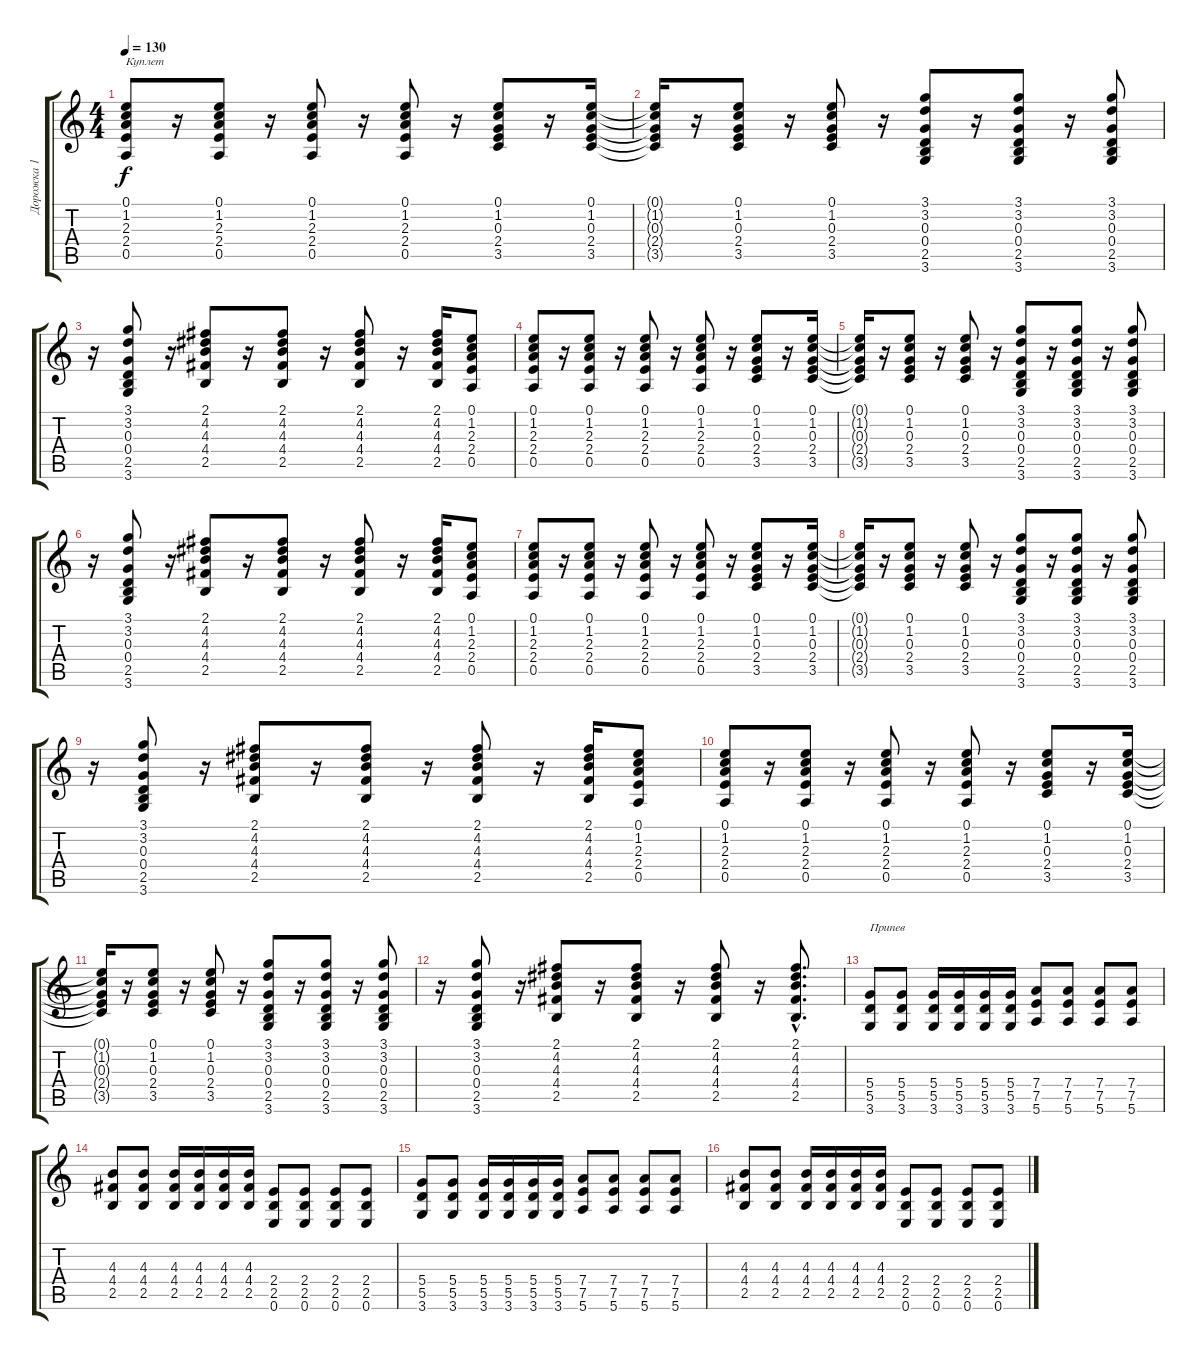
\track ("Дорожка 1" "Дорожка 1") {instrument distortionguitar}
\staff {score tabs}
\tuning (E4 B3 G3 D3 A2 E2) {hide}
\ts (4 4)
\tempo 130
\clef g2
\ks c
(0.1 1.2 2.3 2.4 0.5).8{txt "Куплет" dy f instrument distortionguitar} r.16 (0.1 1.2 2.3 2.4 0.5).8 r.16 (0.1 1.2 2.3 2.4 0.5).8 r.16 (0.1 1.2 2.3 2.4 0.5).8 r.16 (0.1 1.2 0.3 2.4 3.5).8 r.16 (0.1 1.2 0.3 2.4 3.5).16 |
(0.1{t} 1.2{t} 0.3{t} 2.4{t} 3.5{t}).16 r.16 (0.1 1.2 0.3 2.4 3.5).8 r.16 (0.1 1.2 0.3 2.4 3.5).8 r.16 (3.1 3.2 0.3 0.4 2.5 3.6).8 r.16 (3.1 3.2 0.3 0.4 2.5 3.6).8 r.16 (3.1 3.2 0.3 0.4 2.5 3.6).8 |
r.16 (3.1 3.2 0.3 0.4 2.5 3.6).8 r.16 (2.1 4.2 4.3 4.4 2.5).8 r.16 (2.1 4.2 4.3 4.4 2.5).8 r.16 (2.1 4.2 4.3 4.4 2.5).8 r.16 (2.1 4.2 4.3 4.4 2.5).16 (0.1 1.2 2.3 2.4 0.5).8 |
(0.1 1.2 2.3 2.4 0.5).8 r.16 (0.1 1.2 2.3 2.4 0.5).8 r.16 (0.1 1.2 2.3 2.4 0.5).8 r.16 (0.1 1.2 2.3 2.4 0.5).8 r.16 (0.1 1.2 0.3 2.4 3.5).8 r.16 (0.1 1.2 0.3 2.4 3.5).16 |
(0.1{t} 1.2{t} 0.3{t} 2.4{t} 3.5{t}).16 r.16 (0.1 1.2 0.3 2.4 3.5).8 r.16 (0.1 1.2 0.3 2.4 3.5).8 r.16 (3.1 3.2 0.3 0.4 2.5 3.6).8 r.16 (3.1 3.2 0.3 0.4 2.5 3.6).8 r.16 (3.1 3.2 0.3 0.4 2.5 3.6).8 |
r.16 (3.1 3.2 0.3 0.4 2.5 3.6).8 r.16 (2.1 4.2 4.3 4.4 2.5).8 r.16 (2.1 4.2 4.3 4.4 2.5).8 r.16 (2.1 4.2 4.3 4.4 2.5).8 r.16 (2.1 4.2 4.3 4.4 2.5).16 (0.1 1.2 2.3 2.4 0.5).8 |
(0.1 1.2 2.3 2.4 0.5).8 r.16 (0.1 1.2 2.3 2.4 0.5).8 r.16 (0.1 1.2 2.3 2.4 0.5).8 r.16 (0.1 1.2 2.3 2.4 0.5).8 r.16 (0.1 1.2 0.3 2.4 3.5).8 r.16 (0.1 1.2 0.3 2.4 3.5).16 |
(0.1{t} 1.2{t} 0.3{t} 2.4{t} 3.5{t}).16 r.16 (0.1 1.2 0.3 2.4 3.5).8 r.16 (0.1 1.2 0.3 2.4 3.5).8 r.16 (3.1 3.2 0.3 0.4 2.5 3.6).8 r.16 (3.1 3.2 0.3 0.4 2.5 3.6).8 r.16 (3.1 3.2 0.3 0.4 2.5 3.6).8 |
r.16 (3.1 3.2 0.3 0.4 2.5 3.6).8 r.16 (2.1 4.2 4.3 4.4 2.5).8 r.16 (2.1 4.2 4.3 4.4 2.5).8 r.16 (2.1 4.2 4.3 4.4 2.5).8 r.16 (2.1 4.2 4.3 4.4 2.5).16 (0.1 1.2 2.3 2.4 0.5).8 |
(0.1 1.2 2.3 2.4 0.5).8 r.16 (0.1 1.2 2.3 2.4 0.5).8 r.16 (0.1 1.2 2.3 2.4 0.5).8 r.16 (0.1 1.2 2.3 2.4 0.5).8 r.16 (0.1 1.2 0.3 2.4 3.5).8 r.16 (0.1 1.2 0.3 2.4 3.5).16 |
(0.1{t} 1.2{t} 0.3{t} 2.4{t} 3.5{t}).16 r.16 (0.1 1.2 0.3 2.4 3.5).8 r.16 (0.1 1.2 0.3 2.4 3.5).8 r.16 (3.1 3.2 0.3 0.4 2.5 3.6).8 r.16 (3.1 3.2 0.3 0.4 2.5 3.6).8 r.16 (3.1 3.2 0.3 0.4 2.5 3.6).8 |
r.16 (3.1 3.2 0.3 0.4 2.5 3.6).8 r.16 (2.1 4.2 4.3 4.4 2.5).8 r.16 (2.1 4.2 4.3 4.4 2.5).8 r.16 (2.1 4.2 4.3 4.4 2.5).8 r.16 (2.1{hac} 4.2{hac} 4.3{hac} 4.4{hac} 2.5{hac}).8{d} |
(5.4 5.5 3.6).8{txt "Припев"} (5.4 5.5 3.6).8 (5.4 5.5 3.6).16 (5.4 5.5 3.6).16 (5.4 5.5 3.6).16 (5.4 5.5 3.6).16 (7.4 7.5 5.6).8 (7.4 7.5 5.6).8 (7.4 7.5 5.6).8 (7.4 7.5 5.6).8 |
(4.3 4.4 2.5).8 (4.3 4.4 2.5).8 (4.3 4.4 2.5).16 (4.3 4.4 2.5).16 (4.3 4.4 2.5).16 (4.3 4.4 2.5).16 (2.4 2.5 0.6).8 (2.4 2.5 0.6).8 (2.4 2.5 0.6).8 (2.4 2.5 0.6).8 |
(5.4 5.5 3.6).8 (5.4 5.5 3.6).8 (5.4 5.5 3.6).16 (5.4 5.5 3.6).16 (5.4 5.5 3.6).16 (5.4 5.5 3.6).16 (7.4 7.5 5.6).8 (7.4 7.5 5.6).8 (7.4 7.5 5.6).8 (7.4 7.5 5.6).8 |
(4.3 4.4 2.5).8 (4.3 4.4 2.5).8 (4.3 4.4 2.5).16 (4.3 4.4 2.5).16 (4.3 4.4 2.5).16 (4.3 4.4 2.5).16 (2.4 2.5 0.6).8 (2.4 2.5 0.6).8 (2.4 2.5 0.6).8 (2.4 2.5 0.6).8
